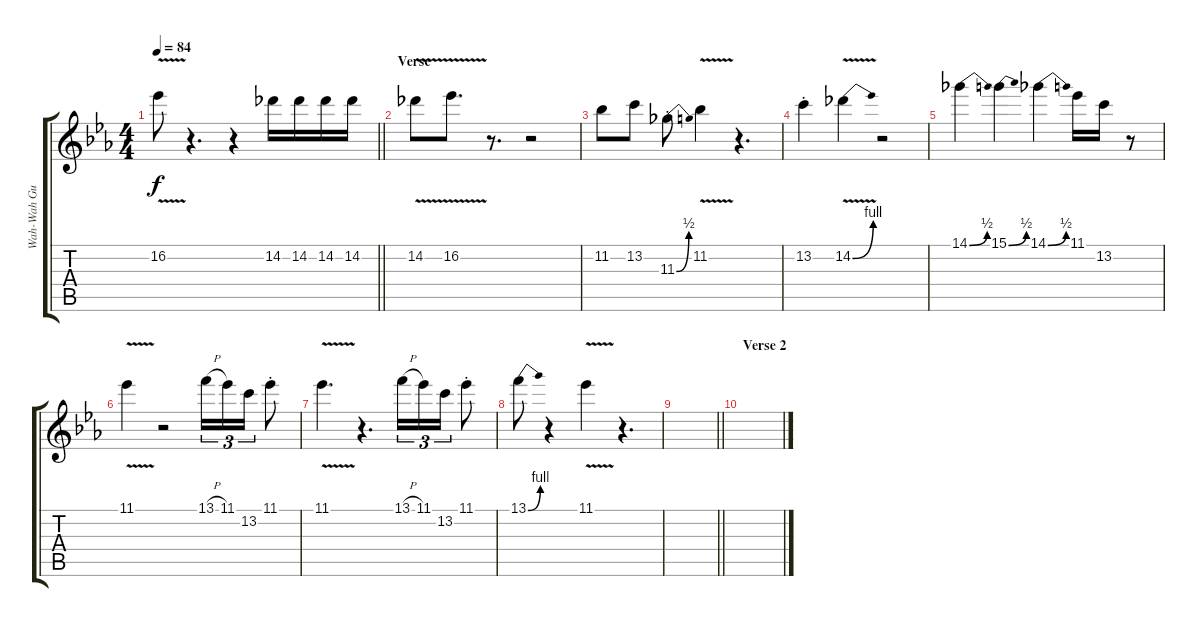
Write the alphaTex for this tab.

\track ("Wah-Wah Guitar" "Wah-Wah Gu") {instrument electricguitarjazz}
\staff {score tabs}
\tuning (E4 B3 G3 D3 A2 E2) {hide}
\ts (4 4)
\tempo 84
\clef g2
\barLineRight lightlight
\ks eb
16.2{v}.8{dy f} r.4{d} r.4 14.2.16 14.2.16 14.2.16 14.2.16 |
\section ("" "Verse ")
14.2{v}.8 16.2{v}.8{d} r.8{d} r.2 |
11.2.8 13.2.8 11.3{be (bend 0 0 60 2) st}.8 11.2{v}.4 r.4{d} |
13.2{st}.4 14.2{be (bend 0 0 60 4) v}.4 r.2 |
14.1{be (bend 0 0 60 2)}.4 15.1{be (bend 0 0 60 2)}.4 14.1{be (bend 0 0 60 2)}.4 11.1.16 13.2.16 r.8 |
11.1{v}.4 r.2 13.1{h}.16{tu (3 2)} 11.1.16{tu (3 2)} 13.2.16{tu (3 2)} 11.1{st}.8 |
11.1{v}.4{d} r.4{d} 13.1{h}.16{tu (3 2)} 11.1.16{tu (3 2)} 13.2.16{tu (3 2)} 11.1{st}.8 |
13.1{be (bend 0 0 60 4)}.8 r.4 11.1{v}.4 r.4{d} |
\barLineRight lightlight
|
\section ("" "Verse 2")
